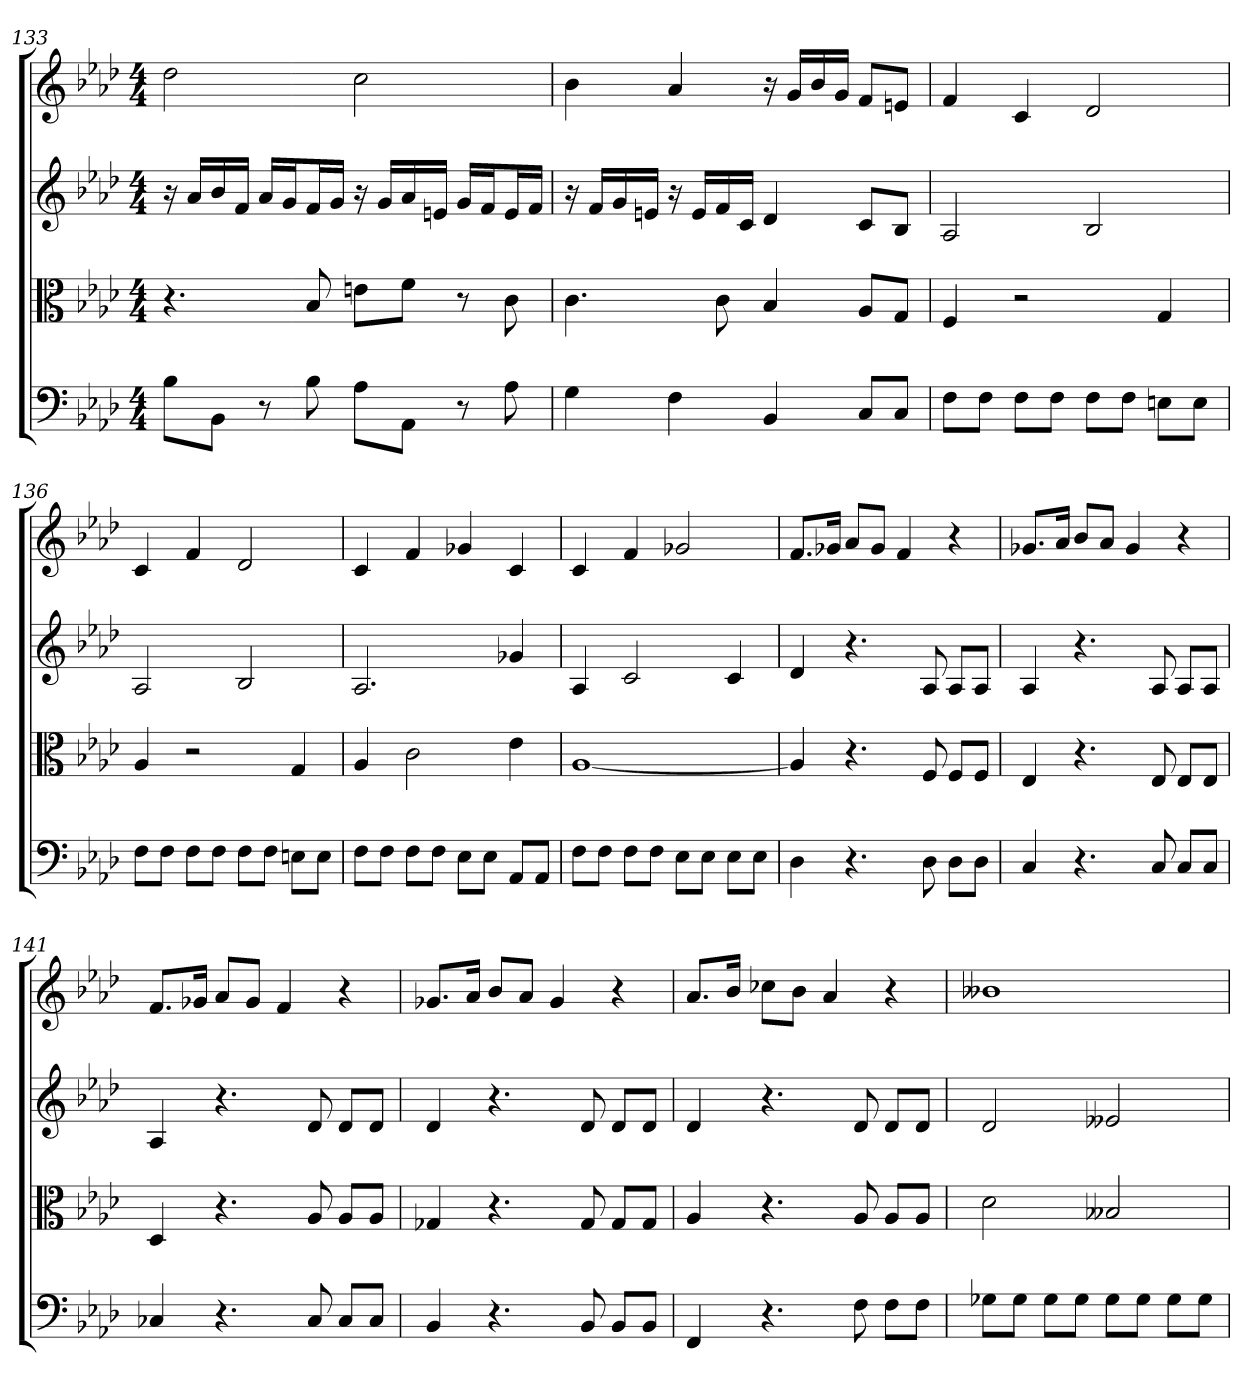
**kern	**kern	**kern	**kern
*part4	*part3	*part2	*part1
*staff4	*staff3	*staff2	*staff1
*clefF4	*clefC3	*	*
*k[b-e-a-d-]	*k[b-e-a-d-]	*k[b-e-a-d-]	*k[b-e-a-d-]
*f:	*f:	*f:	*f:
*M4/4	*M4/4	*M4/4	*M4/4
=133	=133	=133	=133
8B-\L	4.r	16r	2dd-
.	.	16a-LL	.
8BB-\J	.	16b-	.
.	.	16fJJ	.
8r	.	16a-LL	.
.	.	16gJ	.
8B-	8B-	16fL	.
.	.	16gJJ	.
8A-\L	8en\L	16r	2cc
.	.	16gLL	.
8AA-\J	8f\J	16a-	.
.	.	16enJJ	.
8r	8r	16gLL	.
.	.	16fJ	.
8A-	8c	16eL	.
.	.	16fJJ	.
=134	=134	=134	=134
4G	4.c	16r	4b-
.	.	16fLL	.
.	.	16g	.
.	.	16enJJ	.
4F	.	16r	4a-
.	.	16eLL	.
.	8c	16f	.
.	.	16cJJ	.
4BB-	4B-	4d-	16r
.	.	.	16gLL
.	.	.	16b-
.	.	.	16gJJ
8C/L	8A-/L	8cL	8fL
8C/J	8G/J	8B-J	8enJ
=135	=135	=135	=135
8F\L	4F	2A-	4f
8F\J	.	.	.
8F\L	2r	.	4c
8F\J	.	.	.
8F\L	.	2B-	2d-
8F\J	.	.	.
8En\L	4G	.	.
8E\J	.	.	.
=136	=136	=136	=136
8F\L	4A-	2A-	4c
8F\J	.	.	.
8F\L	2r	.	4f
8F\J	.	.	.
8F\L	.	2B-	2d-
8F\J	.	.	.
8En\L	4G	.	.
8E\J	.	.	.
=137	=137	=137	=137
8F\L	4A-	2.A-	4c
8F\J	.	.	.
8F\L	2c	.	4f
8F\J	.	.	.
8E-\L	.	.	4g-X
8E-\J	.	.	.
8AA-/L	4e-	4g-X	4c
8AA-/J	.	.	.
=138	=138	=138	=138
8F\L	[1A-	4A-	4c
8F\J	.	.	.
8F\L	.	2c	4f
8F\J	.	.	.
8E-\L	.	.	2g-X
8E-\J	.	.	.
8E-\L	.	4c	.
8E-\J	.	.	.
=139	=139	=139	=139
4D-	4A-]	4d-	8.fL
.	.	.	16g-XJk
4.r	4.r	4.r	8a-L
.	.	.	8g-J
.	.	.	4f
8D-	8F	8A-	.
8D-\L	8F/L	8A-L	4r
8D-\J	8F/J	8A-J	.
=140	=140	=140	=140
4C	4E-	4A-	8.g-XL
.	.	.	16a-Jk
4.r	4.r	4.r	8b-L
.	.	.	8a-J
.	.	.	4g-
8C	8E-	8A-	.
8C/L	8E-/L	8A-L	4r
8C/J	8E-/J	8A-J	.
=141	=141	=141	=141
4C-X	4D-	4A-	8.fL
.	.	.	16g-XJk
4.r	4.r	4.r	8a-L
.	.	.	8g-J
.	.	.	4f
8C-	8A-	8d-	.
8C-/L	8A-/L	8d-L	4r
8C-/J	8A-/J	8d-J	.
=142	=142	=142	=142
4BB-	4G-X	4d-	8.g-XL
.	.	.	16a-Jk
4.r	4.r	4.r	8b-L
.	.	.	8a-J
.	.	.	4g-
8BB-	8G-	8d-	.
8BB-/L	8G-/L	8d-L	4r
8BB-/J	8G-/J	8d-J	.
=143	=143	=143	=143
4FF	4A-	4d-	8.a-L
.	.	.	16b-Jk
4.r	4.r	4.r	8cc-XL
.	.	.	8b-J
.	.	.	4a-
8F	8A-	8d-	.
8F\L	8A-/L	8d-L	4r
8F\J	8A-/J	8d-J	.
=144	=144	=144	=144
8G-X\L	2d-	2d-	1b--X
8G-\J	.	.	.
8G-\L	.	.	.
8G-\J	.	.	.
8G-\L	2B--X	2e--X	.
8G-\J	.	.	.
8G-\L	.	.	.
8G-\J	.	.	.
=	=	=	=
*-	*-	*-	*-
